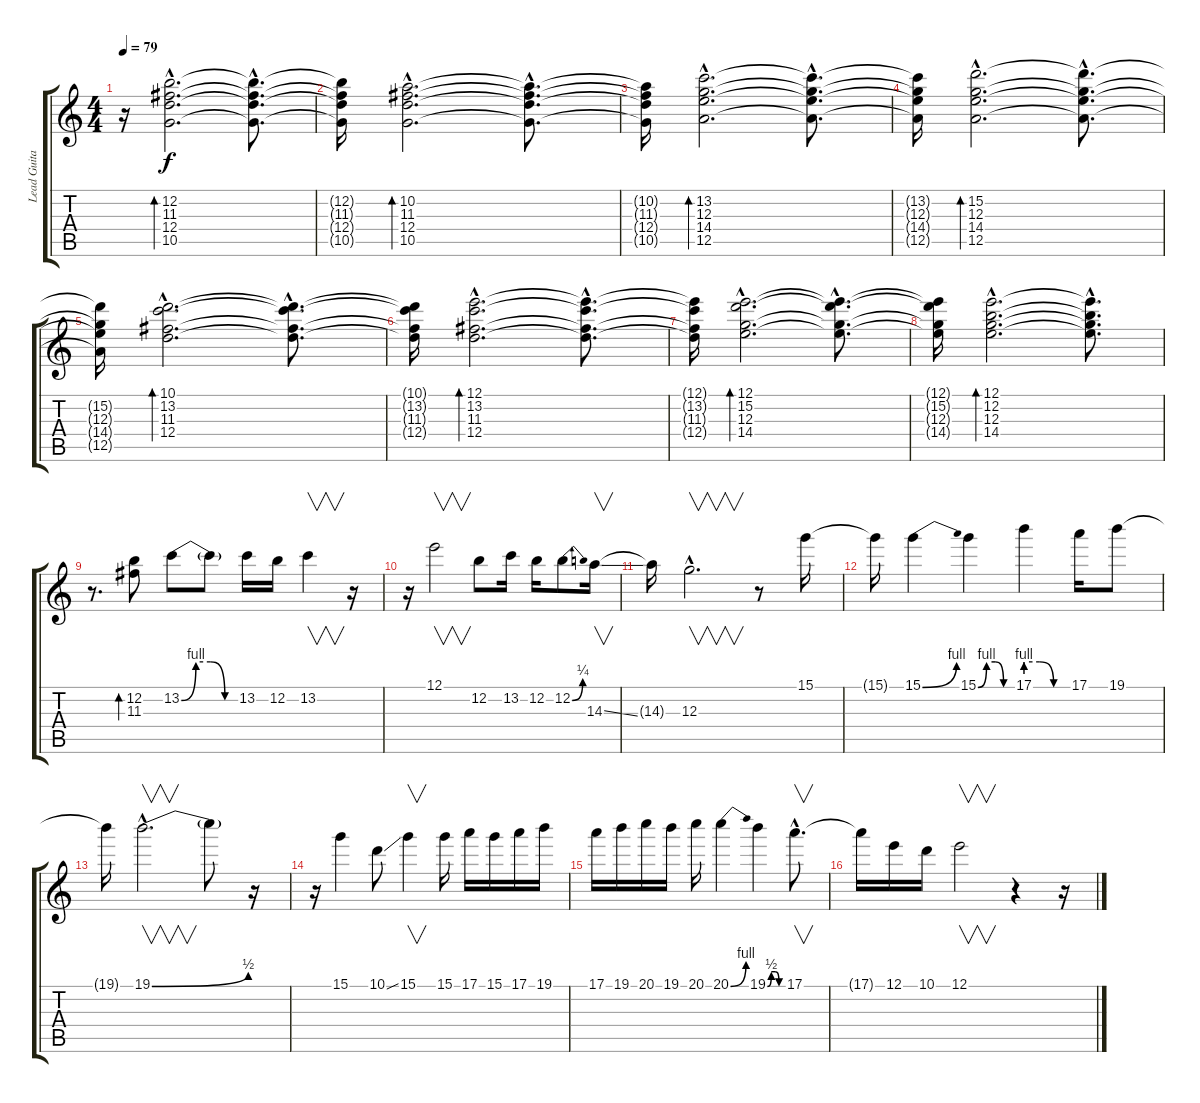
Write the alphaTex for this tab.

\track ("Lead Guitar Effects" "Lead Guita") {instrument electricguitarjazz}
\staff {score tabs}
\tuning (E4 B3 G3 D3 A2 E2) {hide}
\ts (4 4)
\tempo 79
\clef g2
\ks c
r.16{dy f volume 9 instrument electricguitarjazz} (12.2{hac} 11.3{hac} 12.4{hac} 10.5{hac}).2{d bd 240} (12.2{hac t} 11.3{hac t} 12.4{hac t} 10.5{hac t}).8{d} |
(12.2{t} 11.3{t} 12.4{t} 10.5{t}).16 (10.2{hac} 11.3{hac} 12.4{hac} 10.5{hac}).2{d bd 240} (10.2{hac t} 11.3{hac t} 12.4{hac t} 10.5{hac t}).8{d} |
(10.2{t} 11.3{t} 12.4{t} 10.5{t}).16 (13.2{hac} 12.3{hac} 14.4{hac} 12.5{hac}).2{d bd 240} (13.2{hac t} 12.3{hac t} 14.4{hac t} 12.5{hac t}).8{d} |
(13.2{t} 12.3{t} 14.4{t} 12.5{t}).16 (15.2{hac} 12.3{hac} 14.4{hac} 12.5{hac}).2{d bd 240} (15.2{hac t} 12.3{hac t} 14.4{hac t} 12.5{hac t}).8{d} |
(15.2{t} 12.3{t} 14.4{t} 12.5{t}).16 (10.1{hac} 13.2{hac} 11.3{hac} 12.4{hac}).2{d bd 240} (10.1{hac t} 13.2{hac t} 11.3{hac t} 12.4{hac t}).8{d} |
(10.1{t} 13.2{t} 11.3{t} 12.4{t}).16 (12.1{hac} 13.2{hac} 11.3{hac} 12.4{hac}).2{d bd 240} (12.1{hac t} 13.2{hac t} 11.3{hac t} 12.4{hac t}).8{d} |
(12.1{t} 13.2{t} 11.3{t} 12.4{t}).16 (12.1{hac} 15.2{hac} 12.3{hac} 14.4{hac}).2{d bd 240} (12.1{hac t} 15.2{hac t} 12.3{hac t} 14.4{hac t}).8{d} |
(12.1{t} 15.2{t} 12.3{t} 14.4{t}).16 (12.1{hac} 12.2{hac} 12.3{hac} 14.4{hac}).2{d bd 240} (12.1{hac t} 12.2{hac t} 12.3{hac t} 14.4{hac t}).8{d} |
r.8{d instrument overdrivenguitar} (12.2 11.3).8{bd 240} 13.2{be (custom 0 0 15 4 30 4 45 0 60 0)}.8 13.2{t}.8 13.2.16 12.2.16 13.2.4{v} r.16 |
r.16 12.1.2{v} 12.2.8 13.2.16 12.2.16 12.2{be (bend 0 0 60 1)}.8 14.3{ss}.16{v} |
14.3{t}.16 12.3{hac}.2{v d} r.8 15.1.16 |
15.1{t}.16 15.1{be (bend 0 0 60 4)}.4 15.1{be (custom 0 0 15 4 30 4 45 0 60 0)}.4 17.1{be (custom 0 4 20 4 40 0 60 0)}.4 17.1.16 19.1.8 |
19.1{t}.16 19.1{be (bend 0 0 60 2) hac}.2{v d} 19.1{t}.8 r.16 |
r.16 15.1.4 10.1{ss}.8 15.1.4{v} 15.1.16 17.1.16 15.1.16 17.1.16 19.1.16 |
17.1.16 19.1.16 20.1.16 19.1.16 20.1.16 20.1{be (bend 0 0 60 4)}.4 19.1{be (custom 0 0 15 2 30 2 45 0 60 0)}.4 17.1{hac}.8{v d} |
17.1{t}.16 12.1.16 10.1.16 12.1.2{v} r.4 r.16
